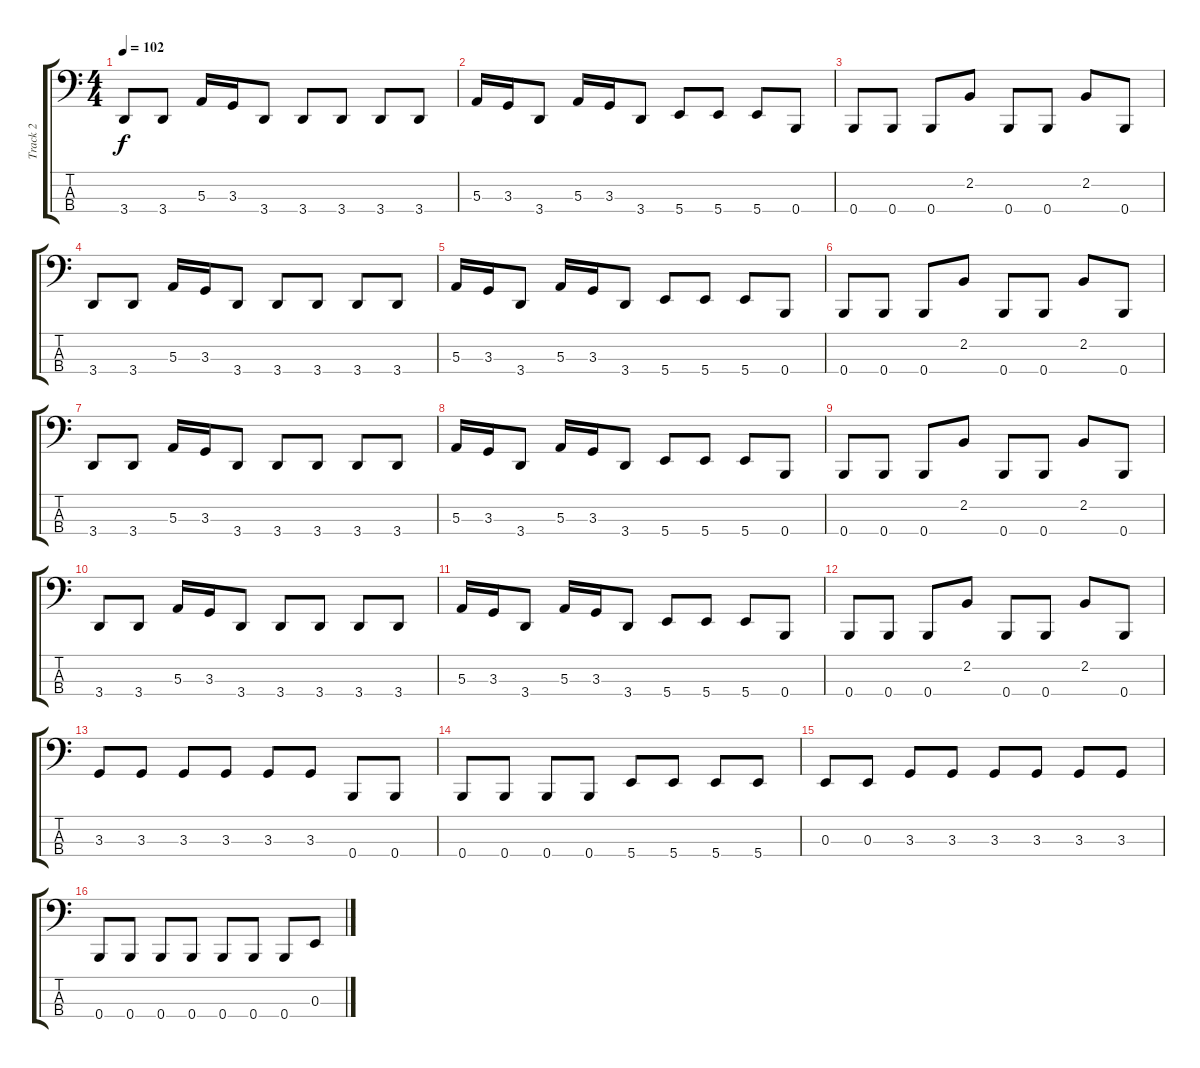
\track ("Track 2" "Track 2") {instrument electricbassfinger}
\staff {score tabs}
\tuning (D2 A1 E1 B0) {hide}
\ts (4 4)
\tempo 102
\clef f4
\ks c
3.4.8{dy f instrument electricbassfinger} 3.4.8 5.3.16 3.3.16 3.4.8 3.4.8 3.4.8 3.4.8 3.4.8 |
5.3.16 3.3.16 3.4.8 5.3.16 3.3.16 3.4.8 5.4.8 5.4.8 5.4.8 0.4.8 |
0.4.8 0.4.8 0.4.8 2.2.8 0.4.8 0.4.8 2.2.8 0.4.8 |
3.4.8 3.4.8 5.3.16 3.3.16 3.4.8 3.4.8 3.4.8 3.4.8 3.4.8 |
5.3.16 3.3.16 3.4.8 5.3.16 3.3.16 3.4.8 5.4.8 5.4.8 5.4.8 0.4.8 |
0.4.8 0.4.8 0.4.8 2.2.8 0.4.8 0.4.8 2.2.8 0.4.8 |
3.4.8 3.4.8 5.3.16 3.3.16 3.4.8 3.4.8 3.4.8 3.4.8 3.4.8 |
5.3.16 3.3.16 3.4.8 5.3.16 3.3.16 3.4.8 5.4.8 5.4.8 5.4.8 0.4.8 |
0.4.8 0.4.8 0.4.8 2.2.8 0.4.8 0.4.8 2.2.8 0.4.8 |
3.4.8 3.4.8 5.3.16 3.3.16 3.4.8 3.4.8 3.4.8 3.4.8 3.4.8 |
5.3.16 3.3.16 3.4.8 5.3.16 3.3.16 3.4.8 5.4.8 5.4.8 5.4.8 0.4.8 |
0.4.8 0.4.8 0.4.8 2.2.8 0.4.8 0.4.8 2.2.8 0.4.8 |
3.3.8 3.3.8 3.3.8 3.3.8 3.3.8 3.3.8 0.4.8 0.4.8 |
0.4.8 0.4.8 0.4.8 0.4.8 5.4.8 5.4.8 5.4.8 5.4.8 |
0.3.8 0.3.8 3.3.8 3.3.8 3.3.8 3.3.8 3.3.8 3.3.8 |
0.4.8 0.4.8 0.4.8 0.4.8 0.4.8 0.4.8 0.4.8 0.3.8
